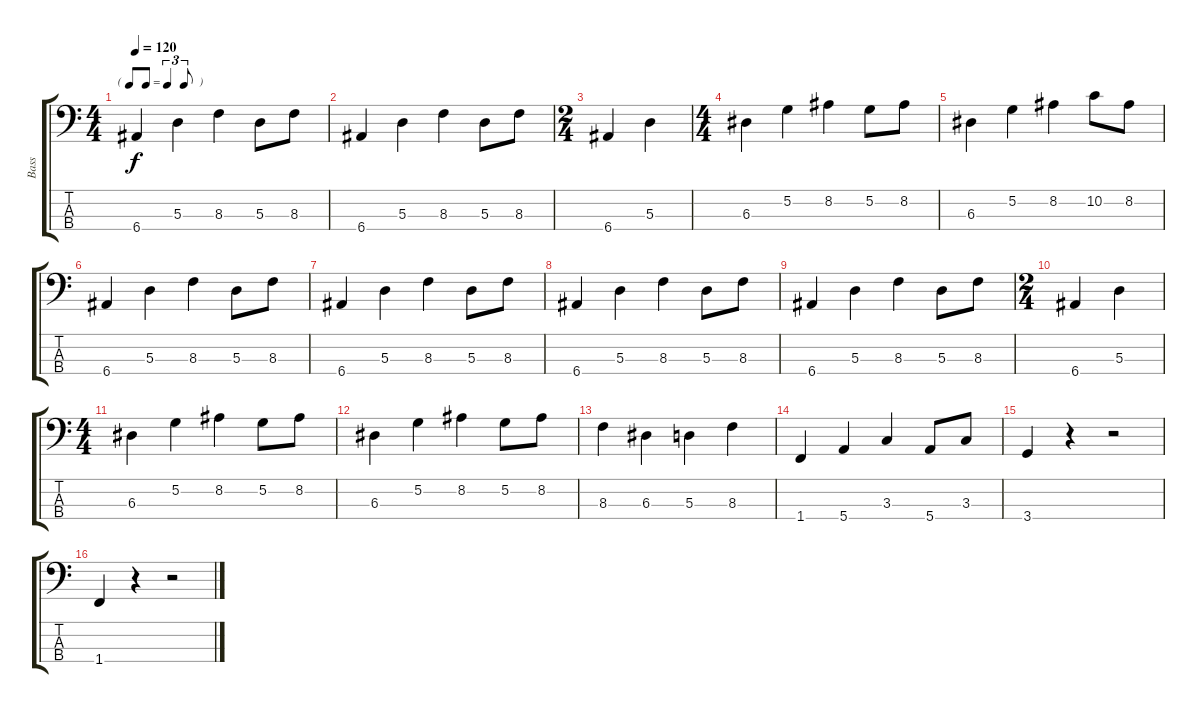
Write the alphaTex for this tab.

\track ("Bass" "Bass") {instrument electricbassfinger}
\staff {score tabs}
\tuning (G2 D2 A1 E1) {hide}
\ts (4 4)
\tf triplet8th
\tempo 120
\clef f4
\ks c
6.4.4{dy f} 5.3.4 8.3.4 5.3.8 8.3.8 |
6.4.4 5.3.4 8.3.4 5.3.8 8.3.8 |
\ts (2 4)
6.4.4 5.3.4 |
\ts (4 4)
6.3.4 5.2.4 8.2.4 5.2.8 8.2.8 |
6.3.4 5.2.4 8.2.4 10.2.8 8.2.8 |
6.4.4 5.3.4 8.3.4 5.3.8 8.3.8 |
6.4.4 5.3.4 8.3.4 5.3.8 8.3.8 |
6.4.4 5.3.4 8.3.4 5.3.8 8.3.8 |
6.4.4 5.3.4 8.3.4 5.3.8 8.3.8 |
\ts (2 4)
6.4.4 5.3.4 |
\ts (4 4)
6.3.4 5.2.4 8.2.4 5.2.8 8.2.8 |
6.3.4 5.2.4 8.2.4 5.2.8 8.2.8 |
8.3.4 6.3.4 5.3.4 8.3.4 |
1.4.4 5.4.4 3.3.4 5.4.8 3.3.8 |
3.4.4 r.4 r.2 |
1.4.4 r.4 r.2
